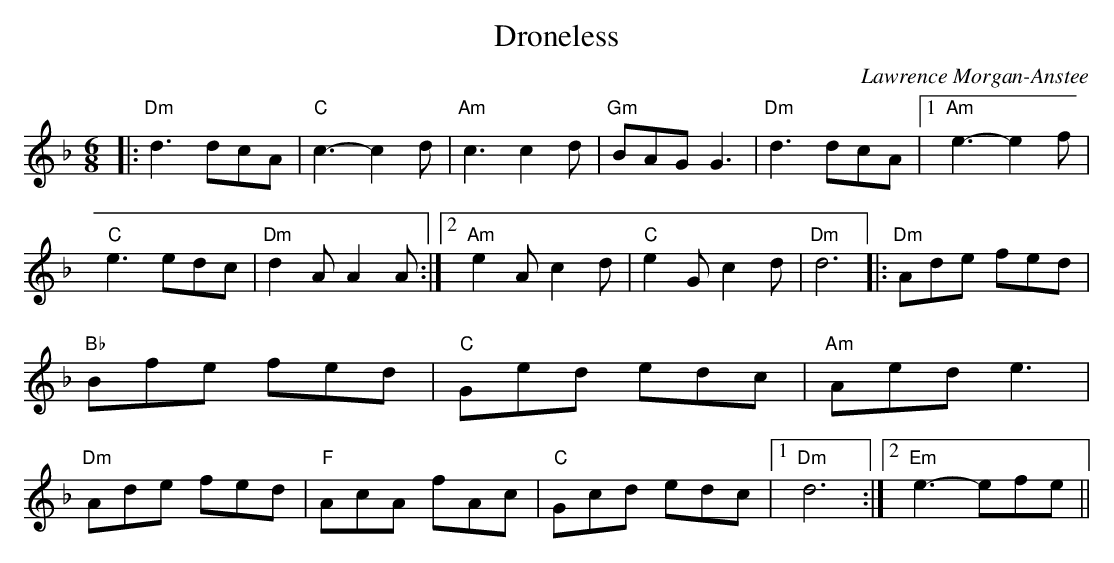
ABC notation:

X:1
T:Droneless
C:Lawrence Morgan-Anstee
M:6/8
L:1/8
E:12
K:F
|:"Dm"d3 dcA|"C"c3-c2 d|"Am"c3 c2 d|"Gm"BAG G3|\
"Dm"d3 dcA|1 "Am"e3-e2 f|"C"e3 edc|"Dm"d2 A A2 A:|2 "Am"e2 A c2 d|"C"e2 G c2 d|"Dm"d6\
|:"Dm"Ade fed|"Bb"Bfe fed|"C"Ged edc|"Am"Aed e3|\
"Dm"Ade fed|"F"AcA fAc|"C"Gcd edc|1 "Dm"d6:|2 "Em"e3-efe||**
